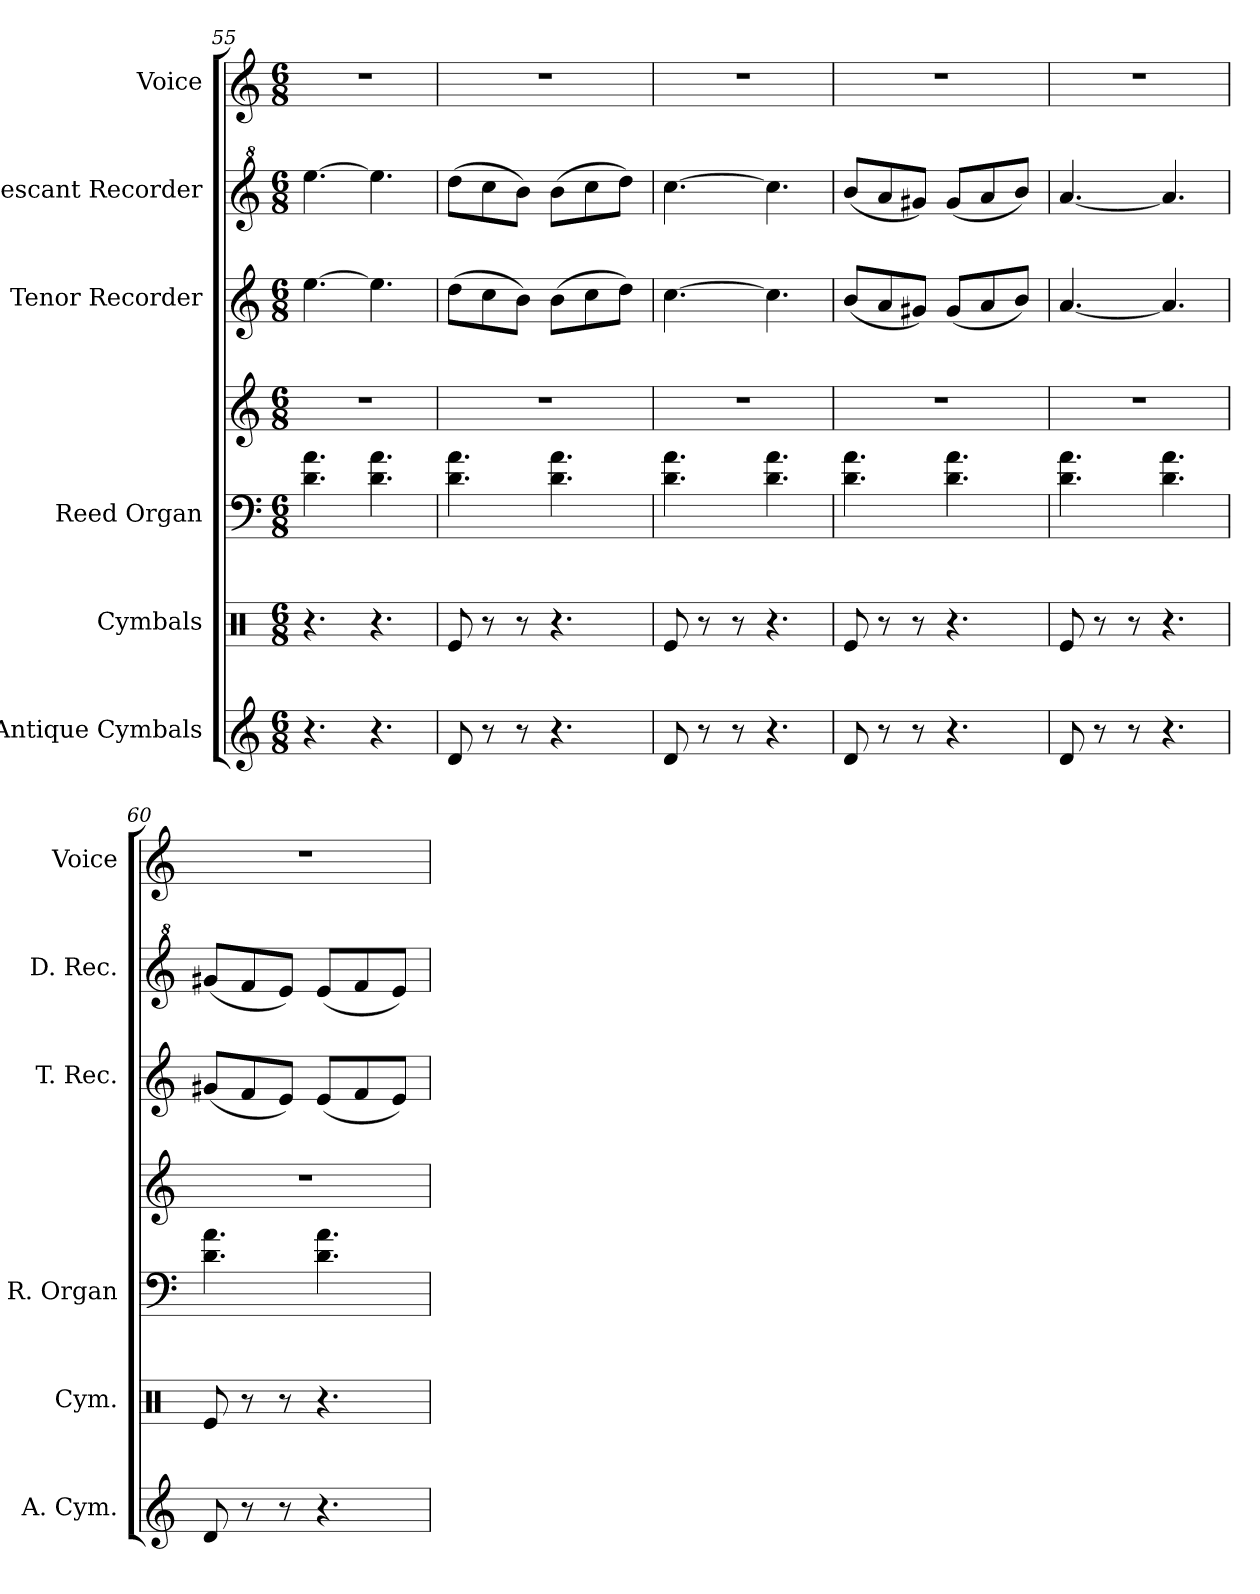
**kern	**kern	**kern	**kern	**kern	**kern	**kern
*part6	*part5	*part4	*part4	*part3	*part2	*part1
*staff7	*staff6	*staff5	*staff4	*staff3	*staff2	*staff1
*I"Antique Cymbals	*I"Cymbals	*I"Reed Organ	*	*I"Tenor Recorder	*I"Descant Recorder	*I"Voice
*I'A. Cym.	*I'Cym.	*I'R. Organ	*	*I'T. Rec.	*I'D. Rec.	*I'Voice
!!LO:PB:g=z
*clefG2	*clefX	*clefF4	*clefG2	*clefG2	*clefG^2	*clefG2
*ITrd-14c-24	*	*	*	*	*ITrd-7c-12	*
*k[]	*k[]	*k[]	*k[]	*k[]	*k[]	*k[]
*C:	*C:	*C:	*C:	*C:	*C:	*C:
*M6/8	*M6/8	*M6/8	*M6/8	*M6/8	*M6/8	*M6/8
=55	=55	=55	=55	=55	=55	=55
!	!	!	!LO:N:vis=1	!	!	!LO:N:vis=1
4.r	4.r	4.di\ 4.ai	2.r	[4.eei\	[4.eeeei\	2.r
4.r	4.r	4.di\ 4.ai	.	4.eei\]	4.eeeei\]	.
=56	=56	=56	=56	=56	=56	=56
!	!	!	!LO:N:vis=1	!	!	!LO:N:vis=1
8dddi/	8Rei/	4.di\ 4.ai	2.r	(8ddi\L	(8ddddi\L	2.r
8r	8r	.	.	8cci\	8cccci\	.
8r	8r	.	.	8bi\J)	8bbbi\J)	.
4.r	4.r	4.di\ 4.ai	.	(8bi\L	(8bbbi\L	.
.	.	.	.	8cci\	8cccci\	.
.	.	.	.	8ddi\J)	8ddddi\J)	.
=57	=57	=57	=57	=57	=57	=57
!	!	!	!LO:N:vis=1	!	!	!LO:N:vis=1
8dddi/	8Rei/	4.di\ 4.ai	2.r	[4.cci\	[4.cccci\	2.r
8r	8r	.	.	.	.	.
8r	8r	.	.	.	.	.
4.r	4.r	4.di\ 4.ai	.	4.cci\]	4.cccci\]	.
=58	=58	=58	=58	=58	=58	=58
!	!	!	!LO:N:vis=1	!	!	!LO:N:vis=1
8dddi/	8Rei/	4.di\ 4.ai	2.r	(8bi/L	(8bbbi/L	2.r
8r	8r	.	.	8ai/	8aaai/	.
8r	8r	.	.	8g#Xi/J)	8ggg#Xi/J)	.
4.r	4.r	4.di\ 4.ai	.	(8g#i/L	(8ggg#i/L	.
.	.	.	.	8ai/	8aaai/	.
.	.	.	.	8bi/J)	8bbbi/J)	.
!!LO:LB:g=z
=59	=59	=59	=59	=59	=59	=59
!	!	!	!LO:N:vis=1	!	!	!LO:N:vis=1
8dddi/	8Rei/	4.di\ 4.ai	2.r	[4.ai/	[4.aaai/	2.r
8r	8r	.	.	.	.	.
8r	8r	.	.	.	.	.
4.r	4.r	4.di\ 4.ai	.	4.ai/]	4.aaai/]	.
=60	=60	=60	=60	=60	=60	=60
!	!	!	!LO:N:vis=1	!	!	!LO:N:vis=1
8dddi/	8Rei/	4.di\ 4.ai	2.r	(8g#Xi/L	(8ggg#Xi/L	2.r
8r	8r	.	.	8fi/	8fffi/	.
8r	8r	.	.	8ei/J)	8eeei/J)	.
4.r	4.r	4.di\ 4.ai	.	(8ei/L	(8eeei/L	.
.	.	.	.	8fi/	8fffi/	.
.	.	.	.	8ei/J)	8eeei/J)	.
=	=	=	=	=	=	=
*-	*-	*-	*-	*-	*-	*-
